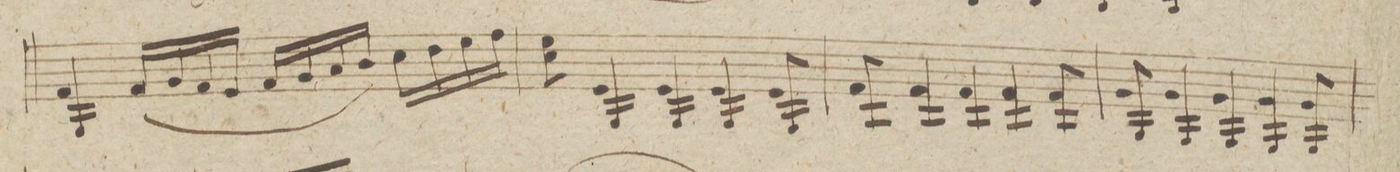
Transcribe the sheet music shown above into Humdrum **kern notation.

**kern	**dynam
*I"Violino 2do	*
*clefG2	*
*k[]	*
*met(c|)	*
*M2/2	*
4f 4G/	.
(16f/LL	.
16g/	.
16f/	.
16e/JJ	.
16f/LL	.
16g/	.
16a/	.
16b/JJ)	.
16cc\LL	.
16dd\	.
16ee\	.
16ff\JJ	.
=20	=20
8ee 8cc\	.
4e 4G/	.
4e 4G/	.
4e 4G/	.
8e 8G/	.
=21	=21
8f 8A/	.
4f 4A/	.
4f 4A/	.
4f 4A/	.
8f 8A/	.
=22	=22
8g 8G/	.
4g 4G/	.
4g 4G/	.
4g 4G/	.
8g 8G/	.
=23	=23
*-	*-
